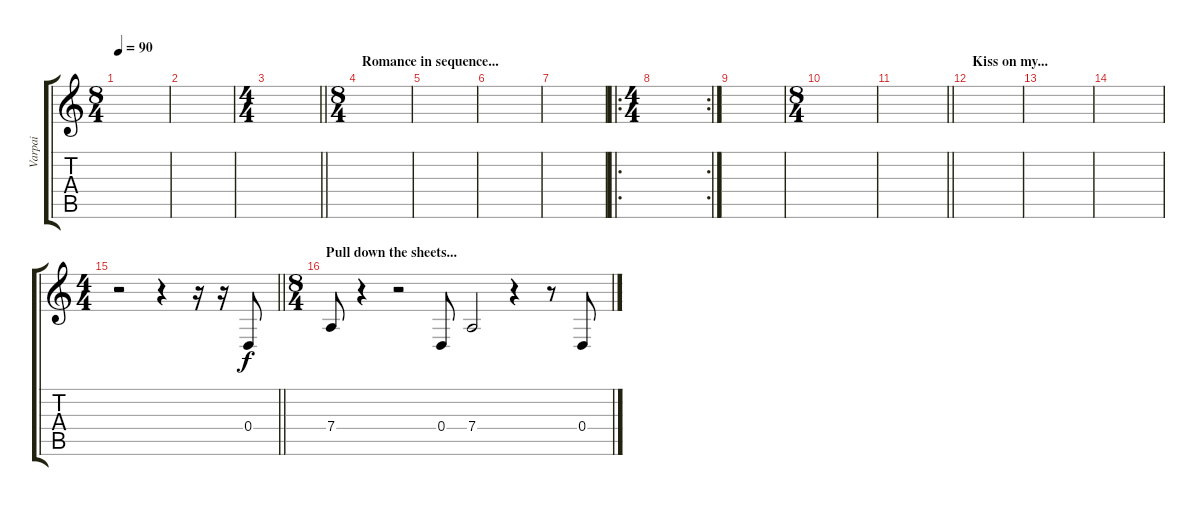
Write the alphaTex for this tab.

\track ("Varpai" "Varpai") {instrument tubularbells}
\staff {score tabs}
\tuning (E4 B3 G3 D3 A2 E2) {hide}
\ts (8 4)
\tempo 90
\clef g2
\ks c
|
|
\ts (4 4)
\barLineRight lightlight
|
\ts (8 4)
\section ("" "Romance in sequence...")
|
|
|
|
\ro
\rc 2
\ts (4 4)
|
|
\ts (8 4)
|
\barLineRight lightlight
|
\section ("" "Kiss on my...")
|
|
|
\ts (4 4)
\barLineRight lightlight
r.2 r.4 r.16 r.16 0.4.8 |
\ts (8 4)
\section ("" "Pull down the sheets...")
7.4.8 r.4 r.2 0.4.8 7.4.2 r.4 r.8 0.4.8
